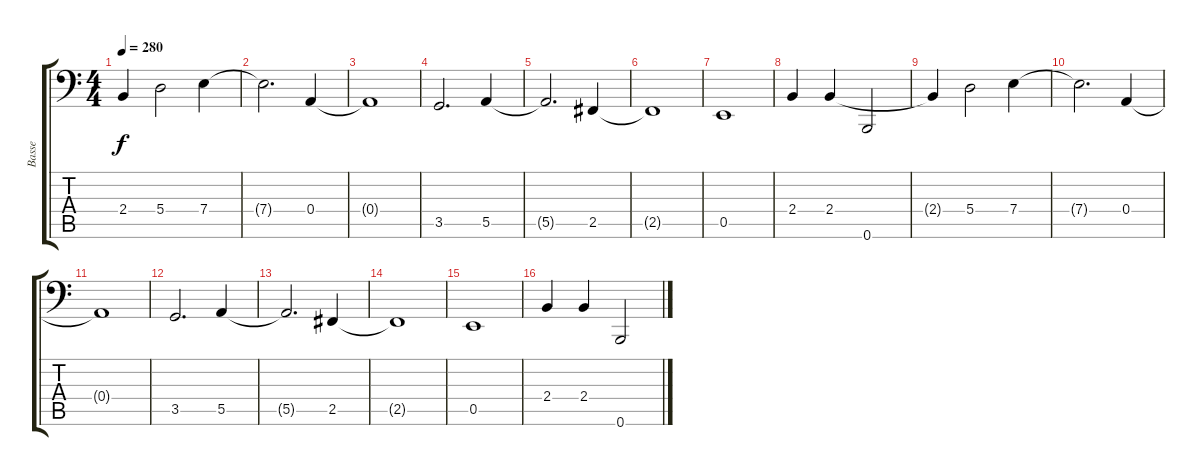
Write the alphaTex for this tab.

\track ("Basse" "Basse") {instrument electricbassfinger}
\staff {score tabs}
\tuning (C3 G2 D2 A1 E1 B0) {hide}
\ts (4 4)
\tempo 280
\clef f4
\ks c
2.4{t}.4{dy f} 5.4.2 7.4.4 |
7.4{t}.2{d} 0.4.4 |
0.4{t}.1 |
3.5.2{d} 5.5.4 |
5.5{t}.2{d} 2.5.4 |
2.5{t}.1 |
0.5.1 |
2.4.4 2.4.4 0.6.2 |
2.4{t}.4 5.4.2 7.4.4 |
7.4{t}.2{d} 0.4.4 |
0.4{t}.1 |
3.5.2{d} 5.5.4 |
5.5{t}.2{d} 2.5.4 |
2.5{t}.1 |
0.5.1 |
2.4.4 2.4.4 0.6.2
